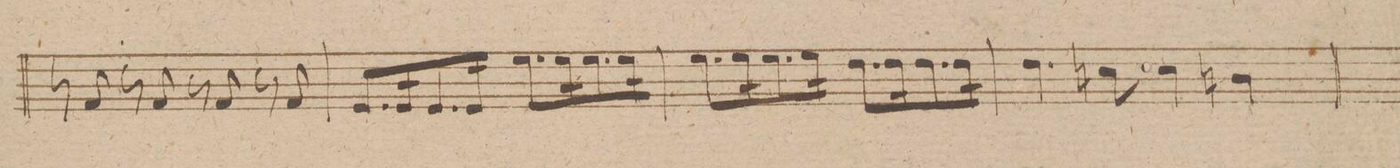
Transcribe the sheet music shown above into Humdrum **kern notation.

**kern	**dynam
*I"Viola.	*
*clefC3	*
*k[f#c#g#d#]	*
*met(c)	*
*M4/4	*
8r	.
8G#/	.
8r	.
8G#/	.
8r	.
8G#/	.
8r	.
8G#/	.
=18	=18
8.F#/L	.
16F#/K	.
8.F#/	.
16F#/Jk	.
8.f#\L	.
16f#\K	.
8.f#\	.
16f#\Jk	.
=19	=19
8.f#\L	.
16f#\K	.
8.f#\	.
16f#\Jk	.
8.e\L	.
16e\K	.
8.e\	.
16e\Jk	.
=20	=20
4.e\	.
8dn\	.
4d\	.
4cn\	.
=21	=21
*-	*-
